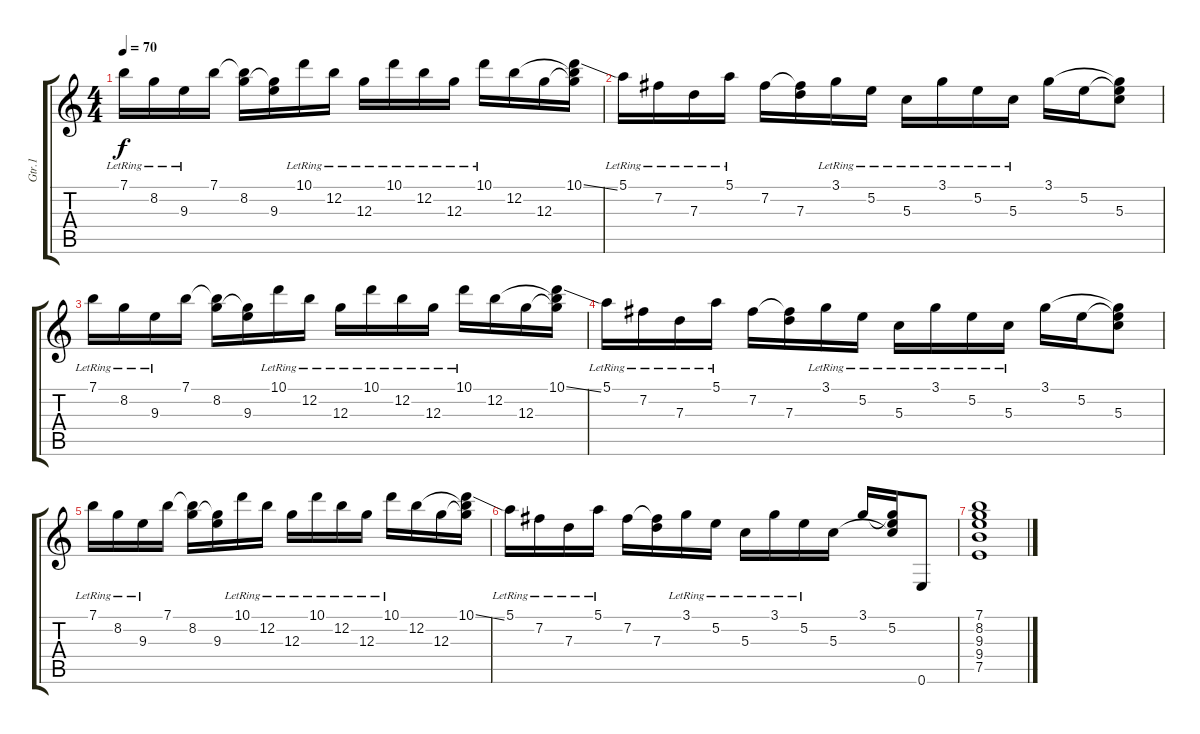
\track ("Gtr.1" "Gtr.1") {instrument acousticguitarsteel}
\staff {score tabs}
\tuning (E4 B3 G3 D3 A2 E2) {hide}
\ts (4 4)
\tempo 70
\clef g2
\ks c
7.1{lr}.16{dy f} 8.2{lr}.16 9.3{lr}.16 7.1.16 (7.1{t} 8.2).16 (8.2{t} 9.3).16 10.1{lr}.16 12.2{lr}.16 12.3{lr}.16 10.1{lr}.16 12.2{lr}.16 12.3{lr}.16 10.1{lr}.16 12.2.16 12.3.16 (10.1{ss} 12.2{t} 12.3{t}).16 |
5.1{lr}.16 7.2{lr}.16 7.3{lr}.16 5.1{lr}.16 7.2.16 (7.2{t} 7.3).16 3.1{lr}.16 5.2{lr}.16 5.3{lr}.16 3.1{lr}.16 5.2{lr}.16 5.3{lr}.16 3.1.16 5.2.16 (3.1{t} 5.2{t} 5.3).8 |
7.1{lr}.16 8.2{lr}.16 9.3{lr}.16 7.1.16 (7.1{t} 8.2).16 (8.2{t} 9.3).16 10.1{lr}.16 12.2{lr}.16 12.3{lr}.16 10.1{lr}.16 12.2{lr}.16 12.3{lr}.16 10.1{lr}.16 12.2.16 12.3.16 (10.1{ss} 12.2{t} 12.3{t}).16 |
5.1{lr}.16 7.2{lr}.16 7.3{lr}.16 5.1{lr}.16 7.2.16 (7.2{t} 7.3).16 3.1{lr}.16 5.2{lr}.16 5.3{lr}.16 3.1{lr}.16 5.2{lr}.16 5.3{lr}.16 3.1.16 5.2.16 (3.1{t} 5.2{t} 5.3).8 |
7.1{lr}.16 8.2{lr}.16 9.3{lr}.16 7.1.16 (7.1{t} 8.2).16 (8.2{t} 9.3).16 10.1{lr}.16 12.2{lr}.16 12.3{lr}.16 10.1{lr}.16 12.2{lr}.16 12.3{lr}.16 10.1{lr}.16 12.2.16 12.3.16 (10.1{ss} 12.2{t} 12.3{t}).16 |
5.1{lr}.16 7.2{lr}.16 7.3{lr}.16 5.1{lr}.16 7.2.16 (7.2{t} 7.3).16 3.1{lr}.16 5.2{lr}.16 5.3{lr}.16 3.1{lr}.16 5.2{lr}.16 5.3.16 3.1.16 (3.1{t} 5.2 5.3{t}).16 0.6.8 |
(7.1 8.2 9.3 9.4 7.5).1
